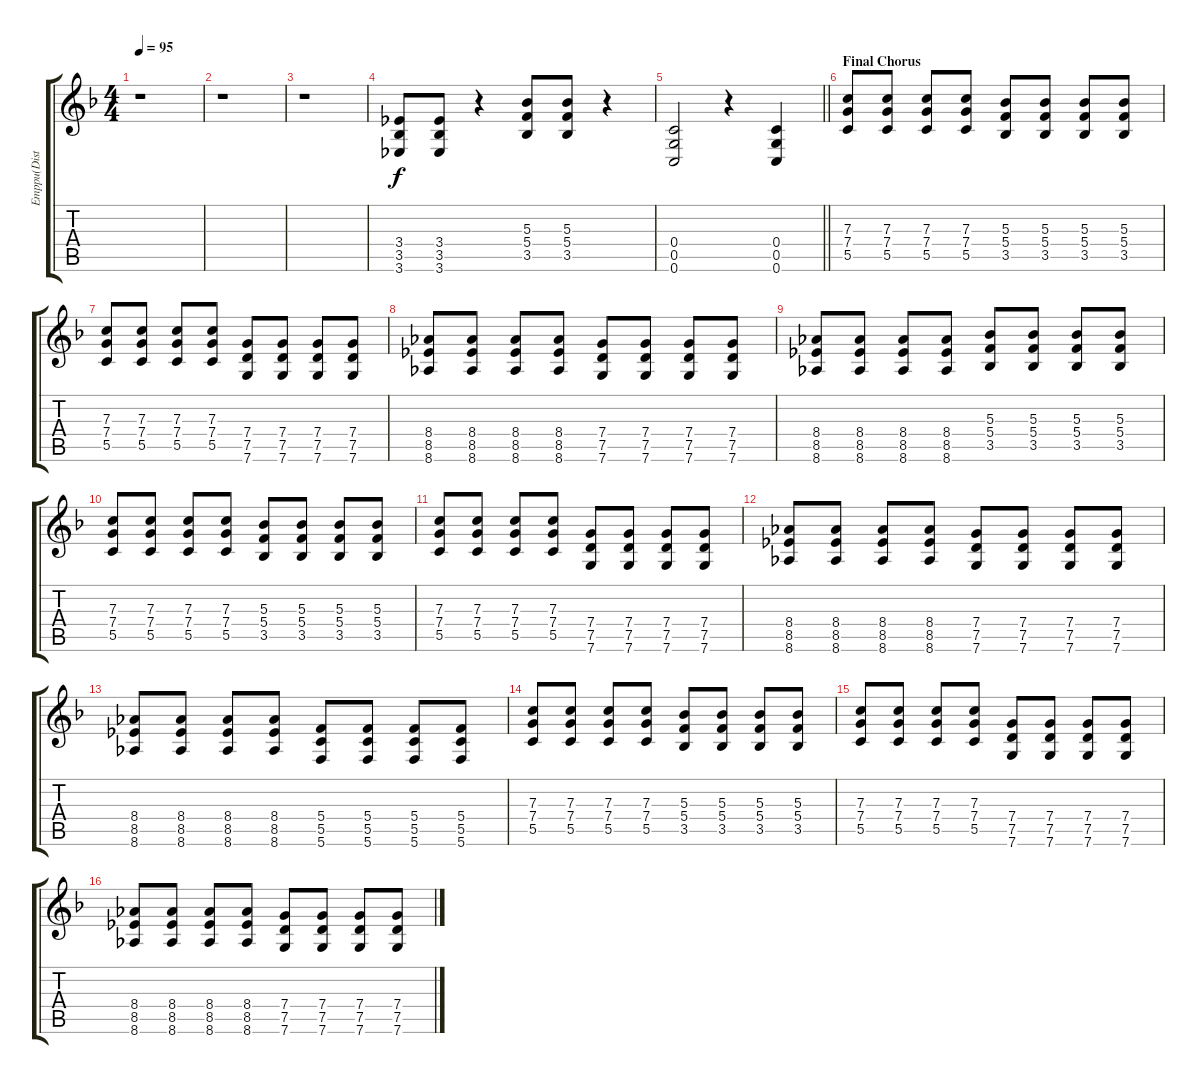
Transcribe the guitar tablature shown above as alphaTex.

\track ("Emppu(Disto)" "Emppu(Dist") {instrument distortionguitar}
\staff {score tabs}
\tuning (D4 A3 F3 C3 G2 C2) {hide}
\ts (4 4)
\tempo 95
\clef g2
\ks f
r.1{dy f} |
r.1 |
r.1 |
(3.4 3.5 3.6).8 (3.4 3.5 3.6).8 r.4 (5.3 5.4 3.5).8 (5.3 5.4 3.5).8 r.4 |
\barLineRight lightlight
(0.4 0.5 0.6).2 r.4 (0.4 0.5 0.6).4 |
\section ("" "Final Chorus")
(7.3 7.4 5.5).8 (7.3 7.4 5.5).8 (7.3 7.4 5.5).8 (7.3 7.4 5.5).8 (5.3 5.4 3.5).8 (5.3 5.4 3.5).8 (5.3 5.4 3.5).8 (5.3 5.4 3.5).8 |
(7.3 7.4 5.5).8 (7.3 7.4 5.5).8 (7.3 7.4 5.5).8 (7.3 7.4 5.5).8 (7.4 7.5 7.6).8 (7.4 7.5 7.6).8 (7.4 7.5 7.6).8 (7.4 7.5 7.6).8 |
(8.4 8.5 8.6).8 (8.4 8.5 8.6).8 (8.4 8.5 8.6).8 (8.4 8.5 8.6).8 (7.4 7.5 7.6).8 (7.4 7.5 7.6).8 (7.4 7.5 7.6).8 (7.4 7.5 7.6).8 |
(8.4 8.5 8.6).8 (8.4 8.5 8.6).8 (8.4 8.5 8.6).8 (8.4 8.5 8.6).8 (5.3 5.4 3.5).8 (5.3 5.4 3.5).8 (5.3 5.4 3.5).8 (5.3 5.4 3.5).8 |
(7.3 7.4 5.5).8 (7.3 7.4 5.5).8 (7.3 7.4 5.5).8 (7.3 7.4 5.5).8 (5.3 5.4 3.5).8 (5.3 5.4 3.5).8 (5.3 5.4 3.5).8 (5.3 5.4 3.5).8 |
(7.3 7.4 5.5).8 (7.3 7.4 5.5).8 (7.3 7.4 5.5).8 (7.3 7.4 5.5).8 (7.4 7.5 7.6).8 (7.4 7.5 7.6).8 (7.4 7.5 7.6).8 (7.4 7.5 7.6).8 |
(8.4 8.5 8.6).8 (8.4 8.5 8.6).8 (8.4 8.5 8.6).8 (8.4 8.5 8.6).8 (7.4 7.5 7.6).8 (7.4 7.5 7.6).8 (7.4 7.5 7.6).8 (7.4 7.5 7.6).8 |
(8.4 8.5 8.6).8 (8.4 8.5 8.6).8 (8.4 8.5 8.6).8 (8.4 8.5 8.6).8 (5.4 5.5 5.6).8 (5.4 5.5 5.6).8 (5.4 5.5 5.6).8 (5.4 5.5 5.6).8 |
(7.3 7.4 5.5).8 (7.3 7.4 5.5).8 (7.3 7.4 5.5).8 (7.3 7.4 5.5).8 (5.3 5.4 3.5).8 (5.3 5.4 3.5).8 (5.3 5.4 3.5).8 (5.3 5.4 3.5).8 |
(7.3 7.4 5.5).8 (7.3 7.4 5.5).8 (7.3 7.4 5.5).8 (7.3 7.4 5.5).8 (7.4 7.5 7.6).8 (7.4 7.5 7.6).8 (7.4 7.5 7.6).8 (7.4 7.5 7.6).8 |
(8.4 8.5 8.6).8 (8.4 8.5 8.6).8 (8.4 8.5 8.6).8 (8.4 8.5 8.6).8 (7.4 7.5 7.6).8 (7.4 7.5 7.6).8 (7.4 7.5 7.6).8 (7.4 7.5 7.6).8
